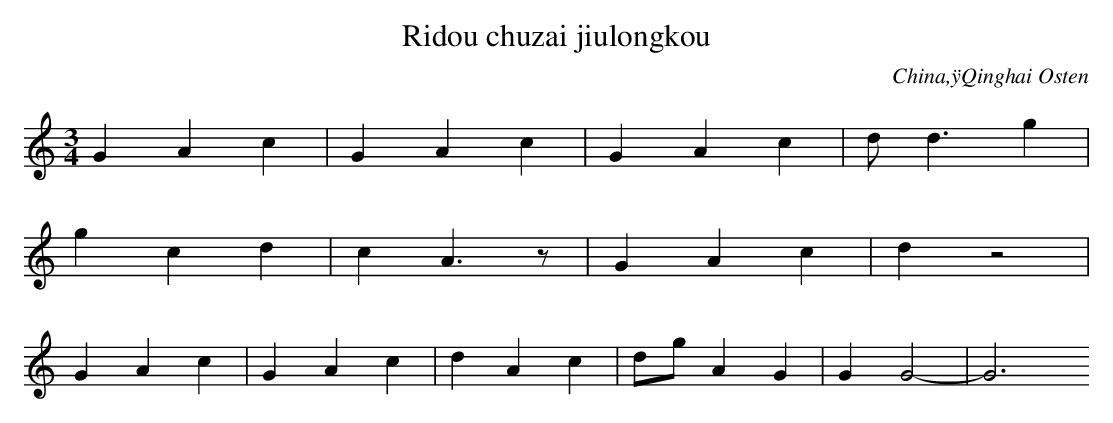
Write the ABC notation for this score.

X:1
T: Ridou chuzai jiulongkou
O: China,ÿQinghai Osten
M: 3/4
L: 1/16
K: C
G4A4c4 | G4A4c4 | G4A4c4 | d2d6g4 |
g4c4d4 | c4A6z2 | G4A4c4 | d4z8 |
G4A4c4 | G4A4c4 | d4A4c4 | d2g2A4G4 | G4G8- | G12
